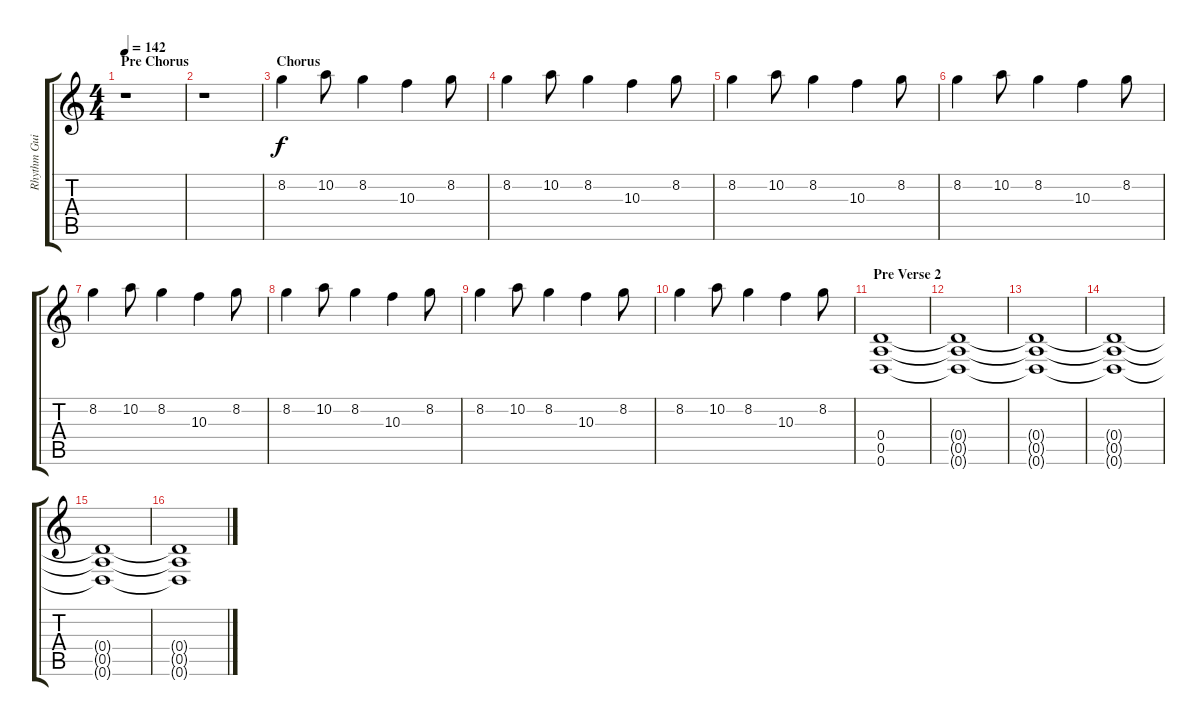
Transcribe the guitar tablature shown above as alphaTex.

\track ("Rhythm Guitar - Max Helyer" "Rhythm Gui") {instrument distortionguitar}
\staff {score tabs}
\tuning (E4 B3 G3 D3 A2 D2) {hide}
\ts (4 4)
\section ("" "Pre Chorus")
\tempo 142
\clef g2
\ks c
r.1{dy f} |
r.1 |
\section ("" "Chorus")
8.2.4 10.2.8 8.2.4 10.3.4 8.2.8 |
8.2.4 10.2.8 8.2.4 10.3.4 8.2.8 |
8.2.4 10.2.8 8.2.4 10.3.4 8.2.8 |
8.2.4 10.2.8 8.2.4 10.3.4 8.2.8 |
8.2.4 10.2.8 8.2.4 10.3.4 8.2.8 |
8.2.4 10.2.8 8.2.4 10.3.4 8.2.8 |
8.2.4 10.2.8 8.2.4 10.3.4 8.2.8 |
8.2.4 10.2.8 8.2.4 10.3.4 8.2.8 |
\section ("" "Pre Verse 2")
(0.4 0.5 0.6).1 |
(0.4{t} 0.5{t} 0.6{t}).1 |
(0.4{t} 0.5{t} 0.6{t}).1 |
(0.4{t} 0.5{t} 0.6{t}).1 |
(0.4{t} 0.5{t} 0.6{t}).1 |
(0.4{t} 0.5{t} 0.6{t}).1
